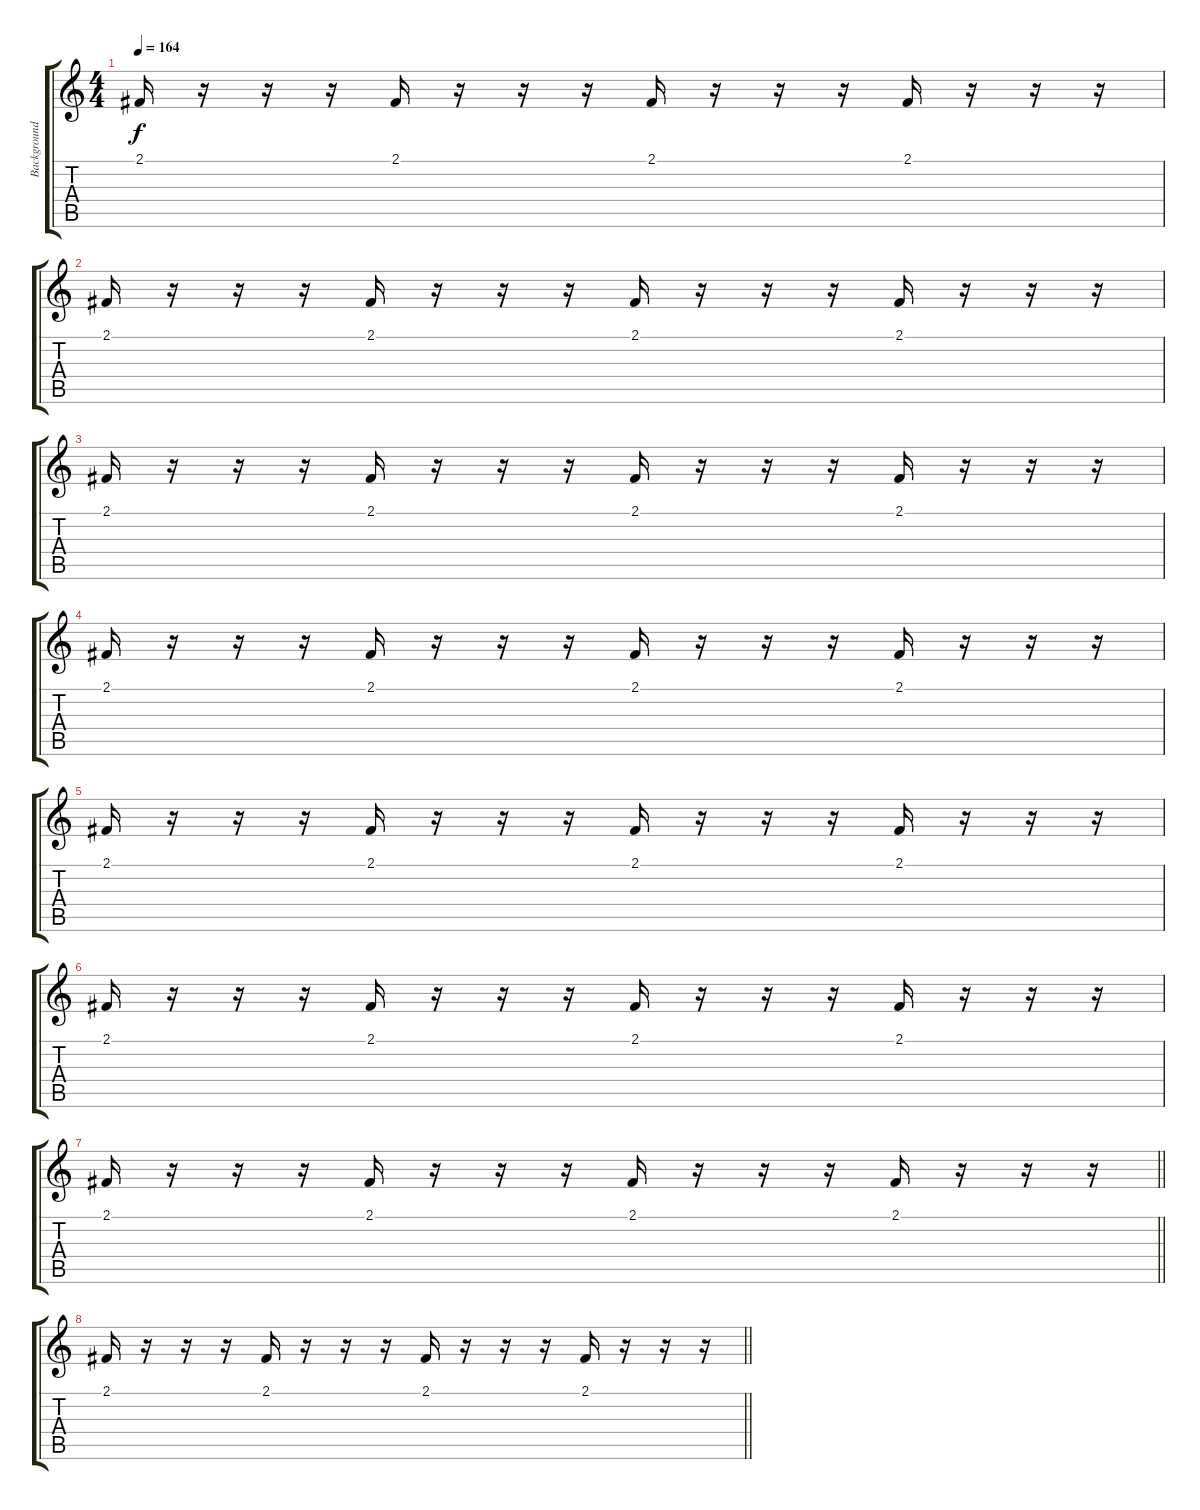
\track ("Background Voices" "Background") {instrument choiraahs}
\staff {score tabs}
\tuning (E4 B3 G3 D3 A2 E2) {hide}
\ts (4 4)
\tempo 164
\clef g2
\ks c
2.1.16{dy f} r.16 r.16 r.16 2.1.16 r.16 r.16 r.16 2.1.16 r.16 r.16 r.16 2.1.16 r.16 r.16 r.16 |
2.1.16 r.16 r.16 r.16 2.1.16 r.16 r.16 r.16 2.1.16 r.16 r.16 r.16 2.1.16 r.16 r.16 r.16 |
2.1.16 r.16 r.16 r.16 2.1.16 r.16 r.16 r.16 2.1.16 r.16 r.16 r.16 2.1.16 r.16 r.16 r.16 |
2.1.16 r.16 r.16 r.16 2.1.16 r.16 r.16 r.16 2.1.16 r.16 r.16 r.16 2.1.16 r.16 r.16 r.16 |
2.1.16 r.16 r.16 r.16 2.1.16 r.16 r.16 r.16 2.1.16 r.16 r.16 r.16 2.1.16 r.16 r.16 r.16 |
2.1.16 r.16 r.16 r.16 2.1.16 r.16 r.16 r.16 2.1.16 r.16 r.16 r.16 2.1.16 r.16 r.16 r.16 |
\barLineRight lightlight
2.1.16 r.16 r.16 r.16 2.1.16 r.16 r.16 r.16 2.1.16 r.16 r.16 r.16 2.1.16 r.16 r.16 r.16 |
\barLineRight lightlight
2.1.16 r.16 r.16 r.16 2.1.16 r.16 r.16 r.16 2.1.16 r.16 r.16 r.16 2.1.16 r.16 r.16 r.16
